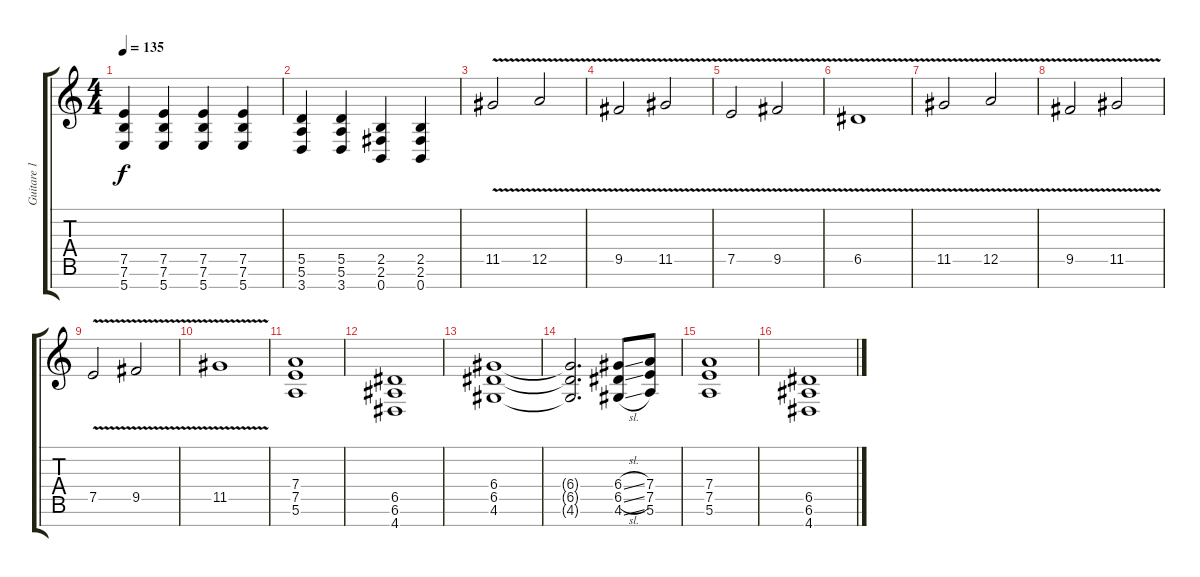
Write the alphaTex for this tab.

\track ("Guitare 1" "Guitare 1") {instrument distortionguitar}
\staff {score tabs}
\tuning (E4 B3 G3 D3 A2 E2 B1) {hide}
\ts (4 4)
\tempo 135
\clef g2
\ks c
(7.5 7.6 5.7).4{dy f} (7.5 7.6 5.7).4 (7.5 7.6 5.7).4 (7.5 7.6 5.7).4 |
(5.5 5.6 3.7).4 (5.5 5.6 3.7).4 (2.5 2.6 0.7).4 (2.5 2.6 0.7).4 |
11.5{v}.2 12.5{v}.2 |
9.5{v}.2 11.5{v}.2 |
7.5{v}.2 9.5{v}.2 |
6.5{v}.1 |
11.5{v}.2 12.5{v}.2 |
9.5{v}.2 11.5{v}.2 |
7.5{v}.2 9.5{v}.2 |
11.5{v}.1 |
(7.4 7.5 5.6).1 |
(6.5 6.6 4.7).1 |
(6.4 6.5 4.6).1 |
(6.4{t} 6.5{t} 4.6{t}).2{d} (6.4{sl} 6.5{sl} 4.6{sl}).8 (7.4 7.5 5.6).8 |
(7.4 7.5 5.6).1 |
(6.5 6.6 4.7).1
